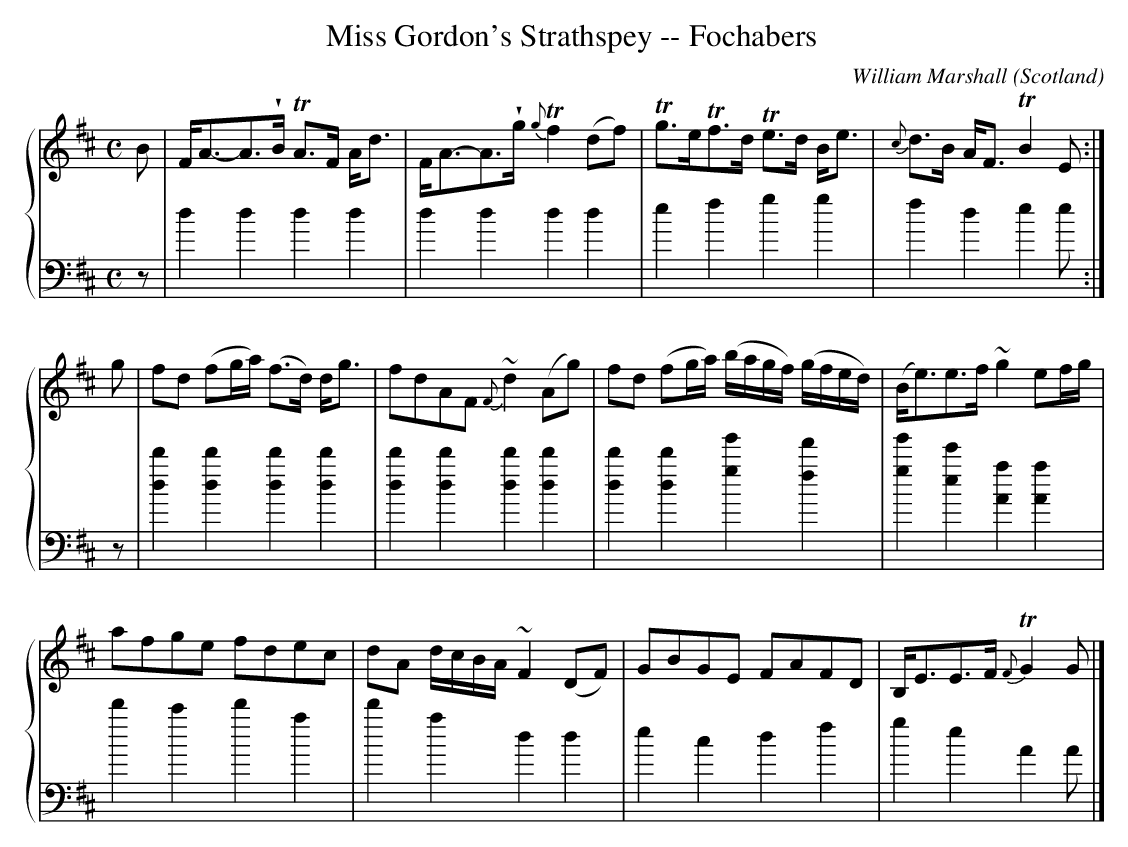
X:1
T:Miss Gordon's Strathspey -- Fochabers
C:William Marshall
L:1/8
M:C
O:Scotland
K:D
%%staves { 1 2 }
V:1
B | \
F<A-A>!wedge!B !trill!A>F A<d | F<A-A>!wedge!g {g}!trill!f2 (df) | \
!trill!g>e!trill!f>d !trill!e>d B<e | {c}d>B A<F !trill!B2 E :|
g | \
fd (fg/a/) (f>d) d<g | fdAF {F}~d2 (Ag) | \
fd (fg/a/) (b/a/g/f/) (g/f/e/d/) | (B<e)e>f ~g2 ef/g/ |
afge fdec | dA d/c/B/A/ ~F2 (DF) | GBGE FAFD | B,<EE>F {F}!trill!G2 G |]
V:2 clef=bass
L:1/4
z/ | dddd | dddd | efgg | fdee/ :| \
z/ | [dd'][dd'][dd'][dd'] | [dd'][dd'][dd'][dd'] | [dd'][dd'][gg'][ff'] | [gg'][ee'][Aa][Aa] | \
d'c'd'a | d'add | ecdf | geAA/ |]
